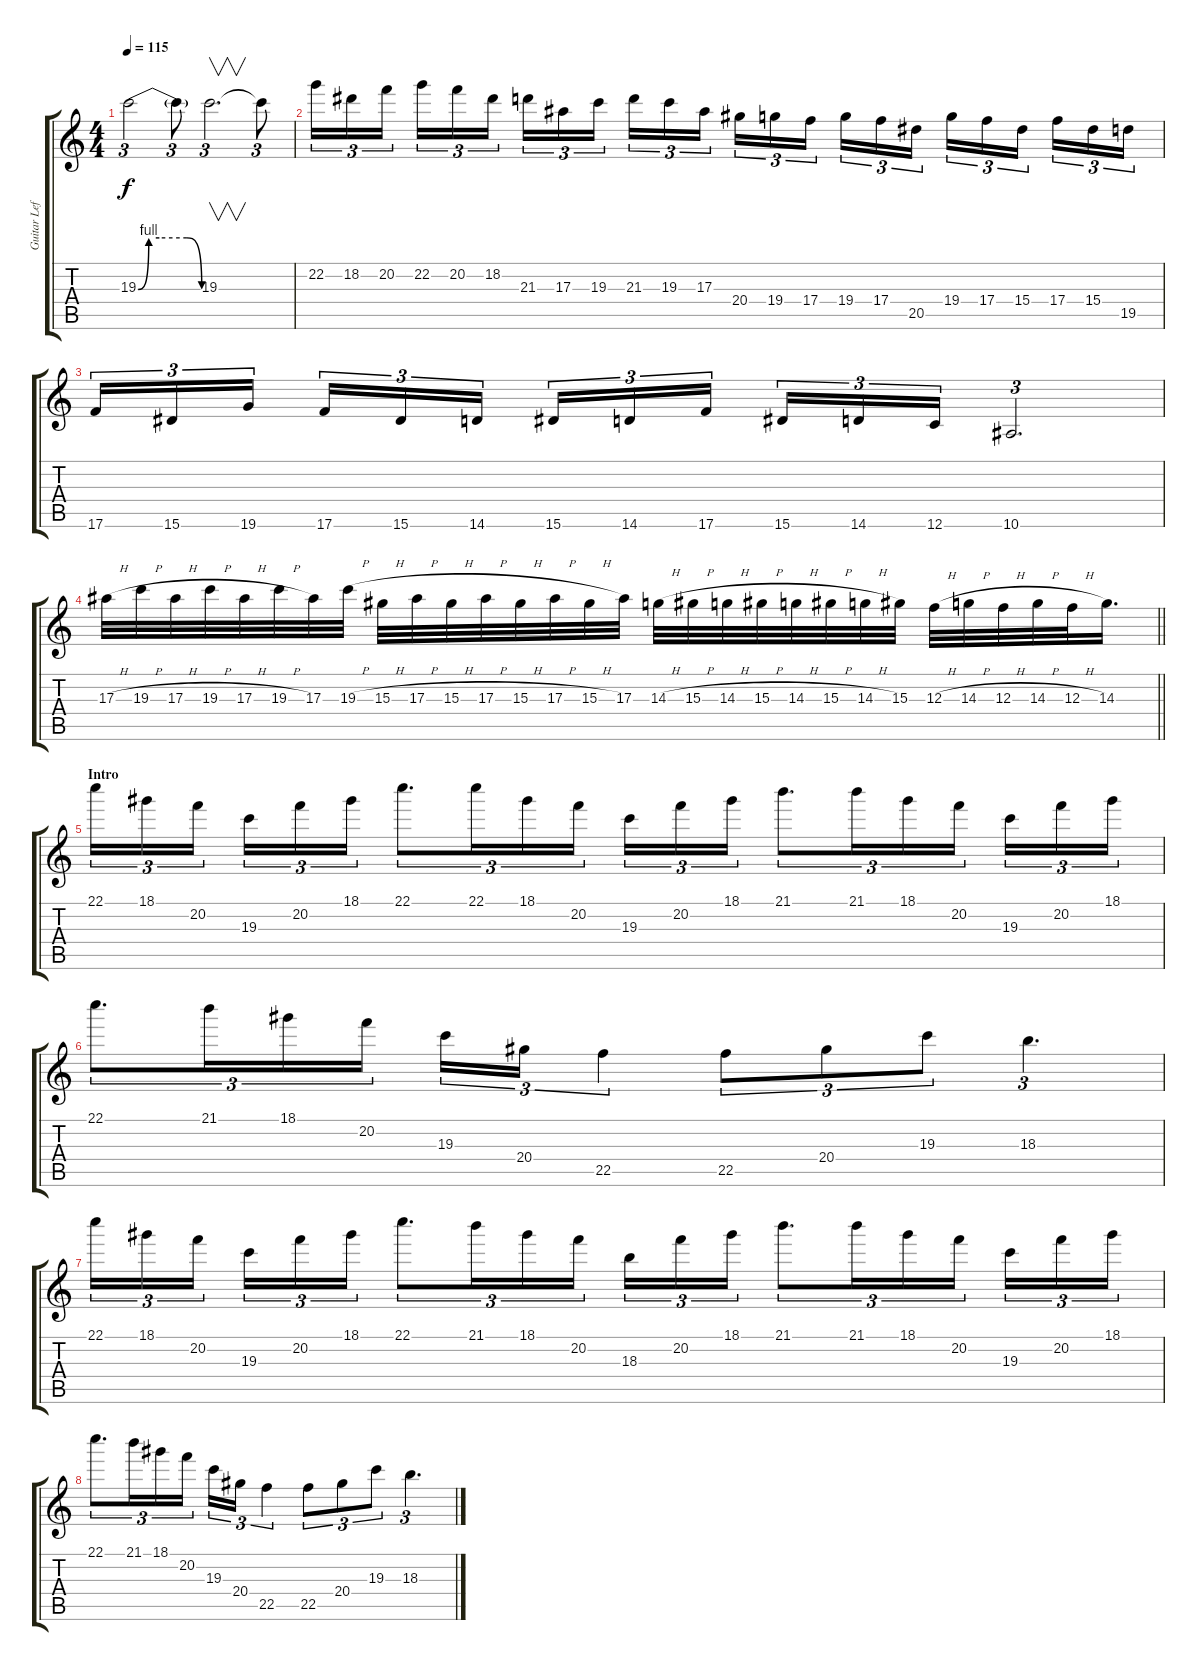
\track ("Guitar Left" "Guitar Lef") {instrument distortionguitar}
\staff {score tabs}
\tuning (D4 A3 F3 C3 G2 C2) {hide}
\ts (4 4)
\tempo 115
\clef g2
\ks c
19.3{be (custom 0 0 10 4 20 4 46 4 60 0)}.2{tu (3 2) dy f} 19.3{t}.8{tu (3 2)} 19.3.2{v d tu (3 2)} 19.3{t}.8{tu (3 2)} |
22.2.16{tu (3 2)} 18.2.16{tu (3 2)} 20.2.16{tu (3 2) beam splitsecondary} 22.2.16{tu (3 2)} 20.2.16{tu (3 2)} 18.2.16{tu (3 2)} 21.3.16{tu (3 2)} 17.3.16{tu (3 2)} 19.3.16{tu (3 2) beam splitsecondary} 21.3.16{tu (3 2)} 19.3.16{tu (3 2)} 17.3.16{tu (3 2)} 20.4.16{tu (3 2)} 19.4.16{tu (3 2)} 17.4.16{tu (3 2) beam splitsecondary} 19.4.16{tu (3 2)} 17.4.16{tu (3 2)} 20.5.16{tu (3 2)} 19.4.16{tu (3 2)} 17.4.16{tu (3 2)} 15.4.16{tu (3 2) beam splitsecondary} 17.4.16{tu (3 2)} 15.4.16{tu (3 2)} 19.5.16{tu (3 2)} |
17.6.16{tu (3 2)} 15.6.16{tu (3 2)} 19.6.16{tu (3 2) beam splitsecondary} 17.6.16{tu (3 2)} 15.6.16{tu (3 2)} 14.6.16{tu (3 2)} 15.6.16{tu (3 2)} 14.6.16{tu (3 2)} 17.6.16{tu (3 2) beam splitsecondary} 15.6.16{tu (3 2)} 14.6.16{tu (3 2)} 12.6.16{tu (3 2)} 10.6.2{d tu (3 2)} |
\barLineRight lightlight
17.3{h}.32 19.3{h}.32 17.3{h}.32 19.3{h}.32 17.3{h}.32 19.3{h}.32 17.3.32 19.3{h}.32 15.3{h}.32 17.3{h}.32 15.3{h}.32 17.3{h}.32 15.3{h}.32 17.3{h}.32 15.3{h}.32 17.3.32 14.3{h}.32 15.3{h}.32 14.3{h}.32 15.3{h}.32 14.3{h}.32 15.3{h}.32 14.3{h}.32 15.3.32 12.3{h}.32 14.3{h}.32 12.3{h}.32 14.3{h}.32 12.3{h}.32 14.3.16{d} |
\section ("" "Intro")
22.1.16{tu (3 2)} 18.1.16{tu (3 2)} 20.2.16{tu (3 2) beam splitsecondary} 19.3.16{tu (3 2)} 20.2.16{tu (3 2)} 18.1.16{tu (3 2)} 22.1.8{d tu (3 2)} 22.1.16{tu (3 2)} 18.1.16{tu (3 2)} 20.2.16{tu (3 2)} 19.3.16{tu (3 2)} 20.2.16{tu (3 2)} 18.1.16{tu (3 2)} 21.1.8{d tu (3 2)} 21.1.16{tu (3 2)} 18.1.16{tu (3 2)} 20.2.16{tu (3 2) beam splitsecondary} 19.3.16{tu (3 2)} 20.2.16{tu (3 2)} 18.1.16{tu (3 2)} |
22.1.8{d tu (3 2)} 21.1.16{tu (3 2)} 18.1.16{tu (3 2)} 20.2.16{tu (3 2)} 19.3.16{tu (3 2)} 20.4.16{tu (3 2)} 22.5.4{tu (3 2)} 22.5.8{tu (3 2)} 20.4.8{tu (3 2)} 19.3.8{tu (3 2)} 18.3.4{d tu (3 2)} |
22.1.16{tu (3 2)} 18.1.16{tu (3 2)} 20.2.16{tu (3 2) beam splitsecondary} 19.3.16{tu (3 2)} 20.2.16{tu (3 2)} 18.1.16{tu (3 2)} 22.1.8{d tu (3 2)} 21.1.16{tu (3 2)} 18.1.16{tu (3 2)} 20.2.16{tu (3 2)} 18.3.16{tu (3 2)} 20.2.16{tu (3 2)} 18.1.16{tu (3 2)} 21.1.8{d tu (3 2)} 21.1.16{tu (3 2)} 18.1.16{tu (3 2)} 20.2.16{tu (3 2) beam splitsecondary} 19.3.16{tu (3 2)} 20.2.16{tu (3 2)} 18.1.16{tu (3 2)} |
22.1.8{d tu (3 2)} 21.1.16{tu (3 2)} 18.1.16{tu (3 2)} 20.2.16{tu (3 2)} 19.3.16{tu (3 2)} 20.4.16{tu (3 2)} 22.5.4{tu (3 2)} 22.5.8{tu (3 2)} 20.4.8{tu (3 2)} 19.3.8{tu (3 2)} 18.3.4{d tu (3 2)}
